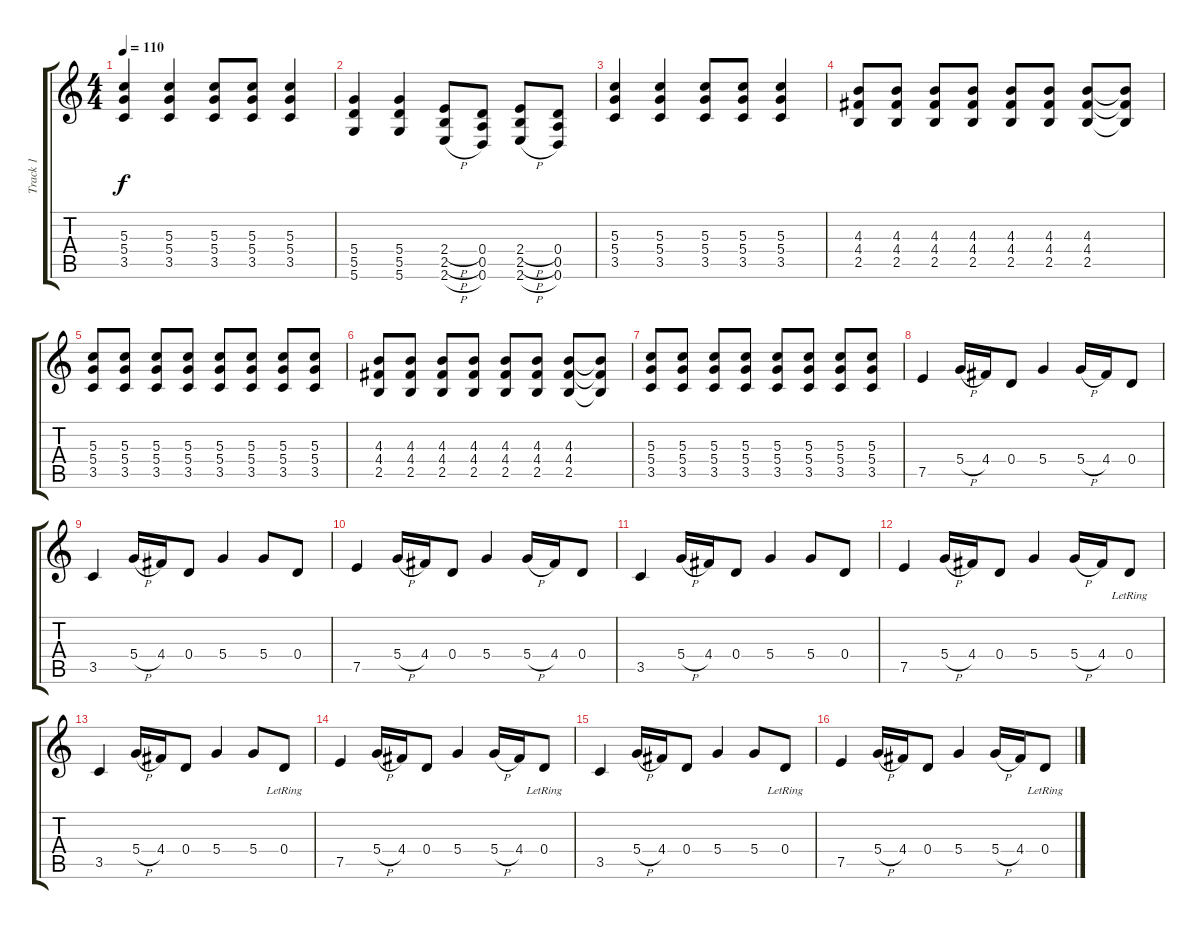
\track ("Track 1" "Track 1") {instrument distortionguitar}
\staff {score tabs}
\tuning (E4 B3 G3 D3 A2 D2) {hide}
\ts (4 4)
\tempo 110
\clef g2
\ks c
(5.3 5.4 3.5).4{dy f} (5.3 5.4 3.5).4 (5.3 5.4 3.5).8 (5.3 5.4 3.5).8 (5.3 5.4 3.5).4 |
(5.4 5.5 5.6).4 (5.4 5.5 5.6).4 (2.4{h} 2.5{h} 2.6{h}).8 (0.4 0.5 0.6).8 (2.4{h} 2.5{h} 2.6{h}).8 (0.4 0.5 0.6).8 |
(5.3 5.4 3.5).4 (5.3 5.4 3.5).4 (5.3 5.4 3.5).8 (5.3 5.4 3.5).8 (5.3 5.4 3.5).4 |
(4.3 4.4 2.5).8 (4.3 4.4 2.5).8 (4.3 4.4 2.5).8 (4.3 4.4 2.5).8 (4.3 4.4 2.5).8 (4.3 4.4 2.5).8 (4.3 4.4 2.5).8 (4.3{t} 4.4{t} 2.5{t}).8 |
(5.3 5.4 3.5).8 (5.3 5.4 3.5).8 (5.3 5.4 3.5).8 (5.3 5.4 3.5).8 (5.3 5.4 3.5).8 (5.3 5.4 3.5).8 (5.3 5.4 3.5).8 (5.3 5.4 3.5).8 |
(4.3 4.4 2.5).8 (4.3 4.4 2.5).8 (4.3 4.4 2.5).8 (4.3 4.4 2.5).8 (4.3 4.4 2.5).8 (4.3 4.4 2.5).8 (4.3 4.4 2.5).8 (4.3{t} 4.4{t} 2.5{t}).8 |
(5.3 5.4 3.5).8 (5.3 5.4 3.5).8 (5.3 5.4 3.5).8 (5.3 5.4 3.5).8 (5.3 5.4 3.5).8 (5.3 5.4 3.5).8 (5.3 5.4 3.5).8 (5.3 5.4 3.5).8 |
7.5.4 5.4{h}.16 4.4.16 0.4.8 5.4.4 5.4{h}.16 4.4.16 0.4.8 |
3.5.4 5.4{h}.16 4.4.16 0.4.8 5.4.4 5.4.8 0.4.8 |
7.5.4 5.4{h}.16 4.4.16 0.4.8 5.4.4 5.4{h}.16 4.4.16 0.4.8 |
3.5.4 5.4{h}.16 4.4.16 0.4.8 5.4.4 5.4.8 0.4.8 |
7.5.4 5.4{h}.16 4.4.16 0.4.8 5.4.4 5.4{h}.16 4.4.16 0.4{lr}.8 |
3.5.4 5.4{h}.16 4.4.16 0.4.8 5.4.4 5.4.8 0.4{lr}.8 |
7.5.4 5.4{h}.16 4.4.16 0.4.8 5.4.4 5.4{h}.16 4.4.16 0.4{lr}.8 |
3.5.4 5.4{h}.16 4.4.16 0.4.8 5.4.4 5.4.8 0.4{lr}.8 |
7.5.4 5.4{h}.16 4.4.16 0.4.8 5.4.4 5.4{h}.16 4.4.16 0.4{lr}.8
